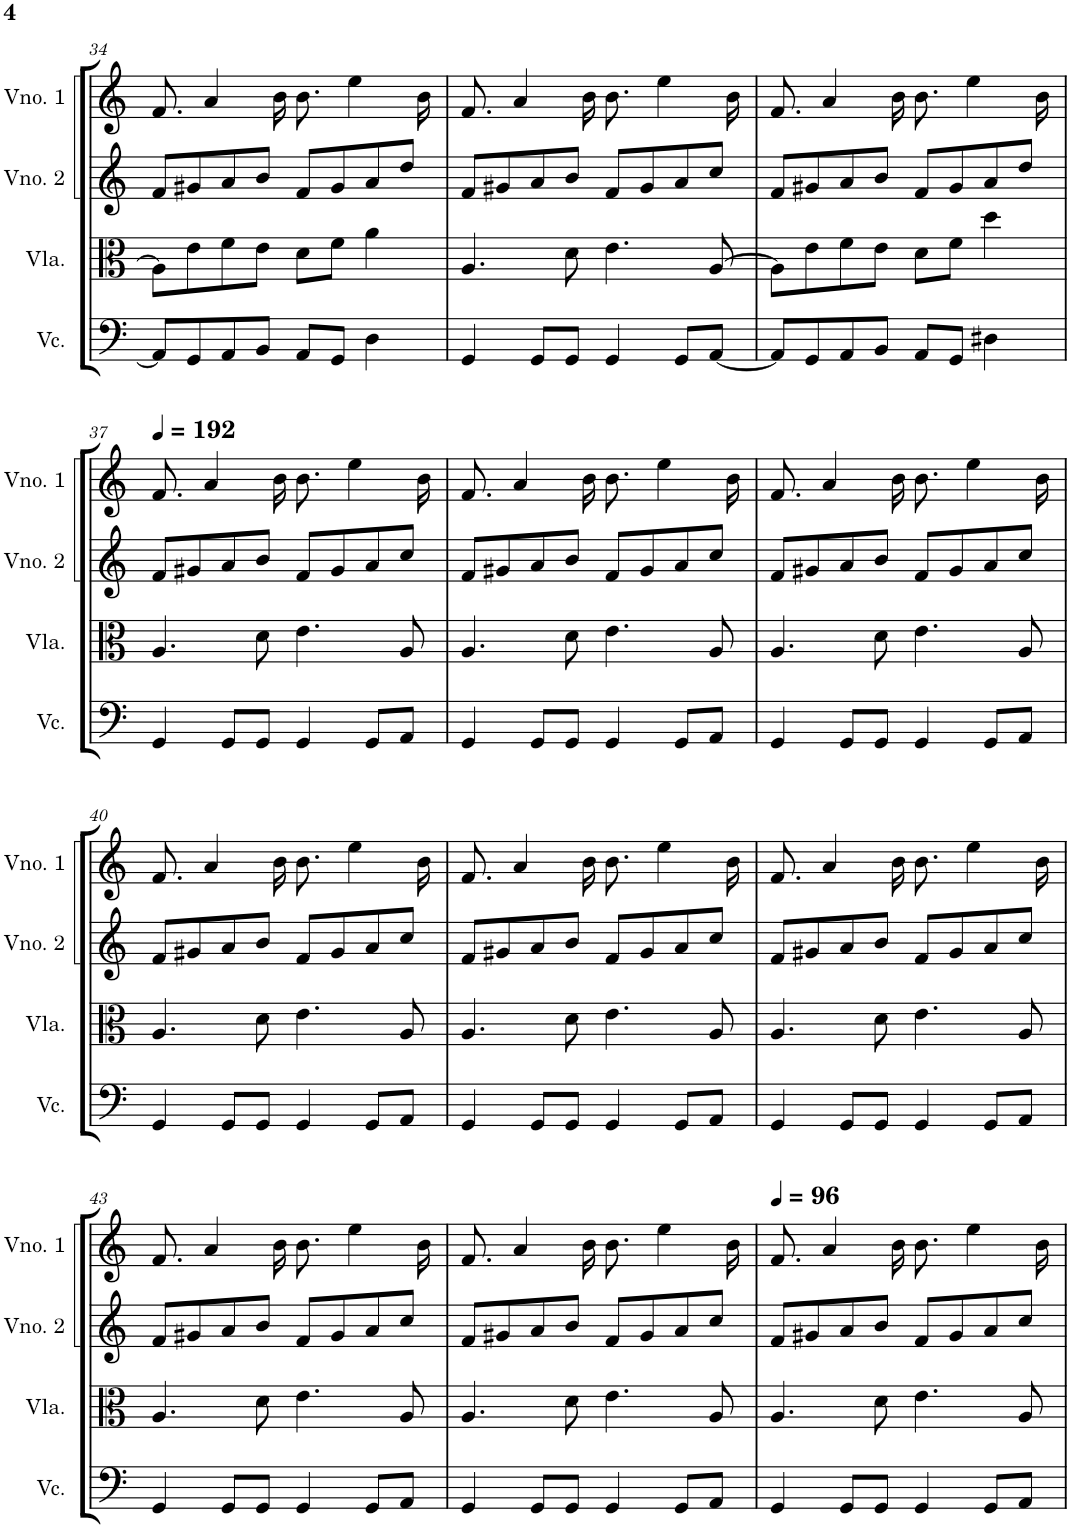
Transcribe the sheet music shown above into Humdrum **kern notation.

**kern	**kern	**kern	**kern
*part4	*part3	*part2	*part1
*staff4	*staff3	*staff2	*staff1
*I"Violoncelo	*I"Viola	*I"Violino 2	*I"Violino 1
*I'Vc.	*I'Vla.	*I'Vno. 2	*I'Vno. 1
!!LO:PB:g=z
*clefF4	*clefC3	*clefG2	*clefG2
*k[]	*k[]	*k[]	*k[]
*M4/4	*M4/4	*M4/4	*M4/4
=34	=34	=34	=34
8AA/L]	8A\L]	8f/L	8.f/
8GG/	8e\	8g#X/	.
.	.	.	4a/
8AA/	8f\	8a/	.
8BB/J	8e\J	8b/J	.
.	.	.	16b\
8AA/L	8d\L	8f/L	8.b\
8GG/J	8f\J	8g#/	.
.	.	.	4ee\
4D\	4a\	8a/	.
.	.	8dd/J	.
.	.	.	16b\
=35	=35	=35	=35
4GG/	4.A/	8f/L	8.f/
.	.	8g#X/	.
.	.	.	4a/
8GG/L	.	8a/	.
8GG/J	8d\	8b/J	.
.	.	.	16b\
4GG/	4.e\	8f/L	8.b\
.	.	8g#/	.
.	.	.	4ee\
8GG/L	.	8a/	.
[8AA/J	[8A/	8cc/J	.
.	.	.	16b\
=36	=36	=36	=36
8AA/L]	8A\L]	8f/L	8.f/
8GG/	8e\	8g#X/	.
.	.	.	4a/
8AA/	8f\	8a/	.
8BB/J	8e\J	8b/J	.
.	.	.	16b\
8AA/L	8d\L	8f/L	8.b\
8GG/J	8f\J	8g#/	.
.	.	.	4ee\
4D#X\	4dd\	8a/	.
.	.	8dd/J	.
.	.	.	16b\
!!LO:LB:g=z
=37	=37	=37	=37
*	*	*	*MM192
4GG/	4.A/	8f/L	8.f/
.	.	8g#X/	.
.	.	.	4a/
8GG/L	.	8a/	.
8GG/J	8d\	8b/J	.
.	.	.	16b\
4GG/	4.e\	8f/L	8.b\
.	.	8g#/	.
.	.	.	4ee\
8GG/L	.	8a/	.
8AA/J	8A/	8cc/J	.
.	.	.	16b\
=38	=38	=38	=38
4GG/	4.A/	8f/L	8.f/
.	.	8g#X/	.
.	.	.	4a/
8GG/L	.	8a/	.
8GG/J	8d\	8b/J	.
.	.	.	16b\
4GG/	4.e\	8f/L	8.b\
.	.	8g#/	.
.	.	.	4ee\
8GG/L	.	8a/	.
8AA/J	8A/	8cc/J	.
.	.	.	16b\
=39	=39	=39	=39
4GG/	4.A/	8f/L	8.f/
.	.	8g#X/	.
.	.	.	4a/
8GG/L	.	8a/	.
8GG/J	8d\	8b/J	.
.	.	.	16b\
4GG/	4.e\	8f/L	8.b\
.	.	8g#/	.
.	.	.	4ee\
8GG/L	.	8a/	.
8AA/J	8A/	8cc/J	.
.	.	.	16b\
!!LO:LB:g=z
=40	=40	=40	=40
4GG/	4.A/	8f/L	8.f/
.	.	8g#X/	.
.	.	.	4a/
8GG/L	.	8a/	.
8GG/J	8d\	8b/J	.
.	.	.	16b\
4GG/	4.e\	8f/L	8.b\
.	.	8g#/	.
.	.	.	4ee\
8GG/L	.	8a/	.
8AA/J	8A/	8cc/J	.
.	.	.	16b\
=41	=41	=41	=41
4GG/	4.A/	8f/L	8.f/
.	.	8g#X/	.
.	.	.	4a/
8GG/L	.	8a/	.
8GG/J	8d\	8b/J	.
.	.	.	16b\
4GG/	4.e\	8f/L	8.b\
.	.	8g#/	.
.	.	.	4ee\
8GG/L	.	8a/	.
8AA/J	8A/	8cc/J	.
.	.	.	16b\
=42	=42	=42	=42
4GG/	4.A/	8f/L	8.f/
.	.	8g#X/	.
.	.	.	4a/
8GG/L	.	8a/	.
8GG/J	8d\	8b/J	.
.	.	.	16b\
4GG/	4.e\	8f/L	8.b\
.	.	8g#/	.
.	.	.	4ee\
8GG/L	.	8a/	.
8AA/J	8A/	8cc/J	.
.	.	.	16b\
!!LO:LB:g=z
=43	=43	=43	=43
4GG/	4.A/	8f/L	8.f/
.	.	8g#X/	.
.	.	.	4a/
8GG/L	.	8a/	.
8GG/J	8d\	8b/J	.
.	.	.	16b\
4GG/	4.e\	8f/L	8.b\
.	.	8g#/	.
.	.	.	4ee\
8GG/L	.	8a/	.
8AA/J	8A/	8cc/J	.
.	.	.	16b\
=44	=44	=44	=44
4GG/	4.A/	8f/L	8.f/
.	.	8g#X/	.
.	.	.	4a/
8GG/L	.	8a/	.
8GG/J	8d\	8b/J	.
.	.	.	16b\
4GG/	4.e\	8f/L	8.b\
.	.	8g#/	.
.	.	.	4ee\
8GG/L	.	8a/	.
8AA/J	8A/	8cc/J	.
.	.	.	16b\
=45	=45	=45	=45
*	*	*	*MM96
4GG/	4.A/	8f/L	8.f/
.	.	8g#X/	.
.	.	.	4a/
8GG/L	.	8a/	.
8GG/J	8d\	8b/J	.
.	.	.	16b\
4GG/	4.e\	8f/L	8.b\
.	.	8g#/	.
.	.	.	4ee\
8GG/L	.	8a/	.
8AA/J	8A/	8cc/J	.
.	.	.	16b\
=	=	=	=
*-	*-	*-	*-
